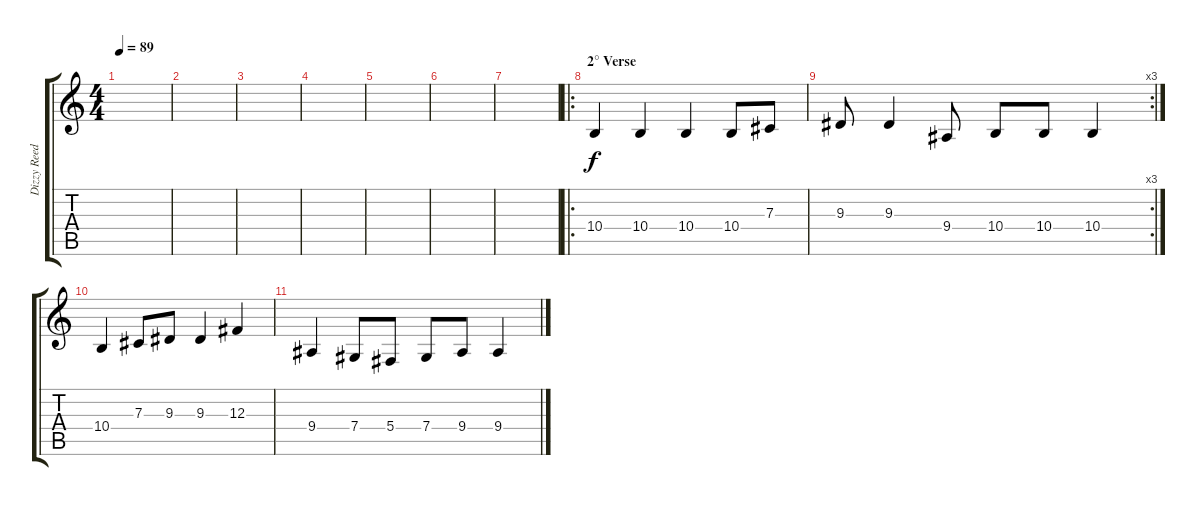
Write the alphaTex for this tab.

\track ("Dizzy Reed" "Dizzy Reed") {instrument synthstrings1}
\staff {score tabs}
\tuning (Eb4 Bb3 Gb3 Db3 Ab2 Eb2) {hide}
\ts (4 4)
\tempo 89
\clef g2
\ks c
|
|
|
|
|
|
|
\ro
\section ("" "2° Verse")
10.4.4 10.4.4 10.4.4 10.4.8 7.3.8 |
\rc 3
9.3.8 9.3.4 9.4.8 10.4.8 10.4.8 10.4.4 |
10.4.4 7.3.8 9.3.8 9.3.4 12.3.4 |
9.4.4 7.4.8 5.4.8 7.4.8 9.4.8 9.4.4
